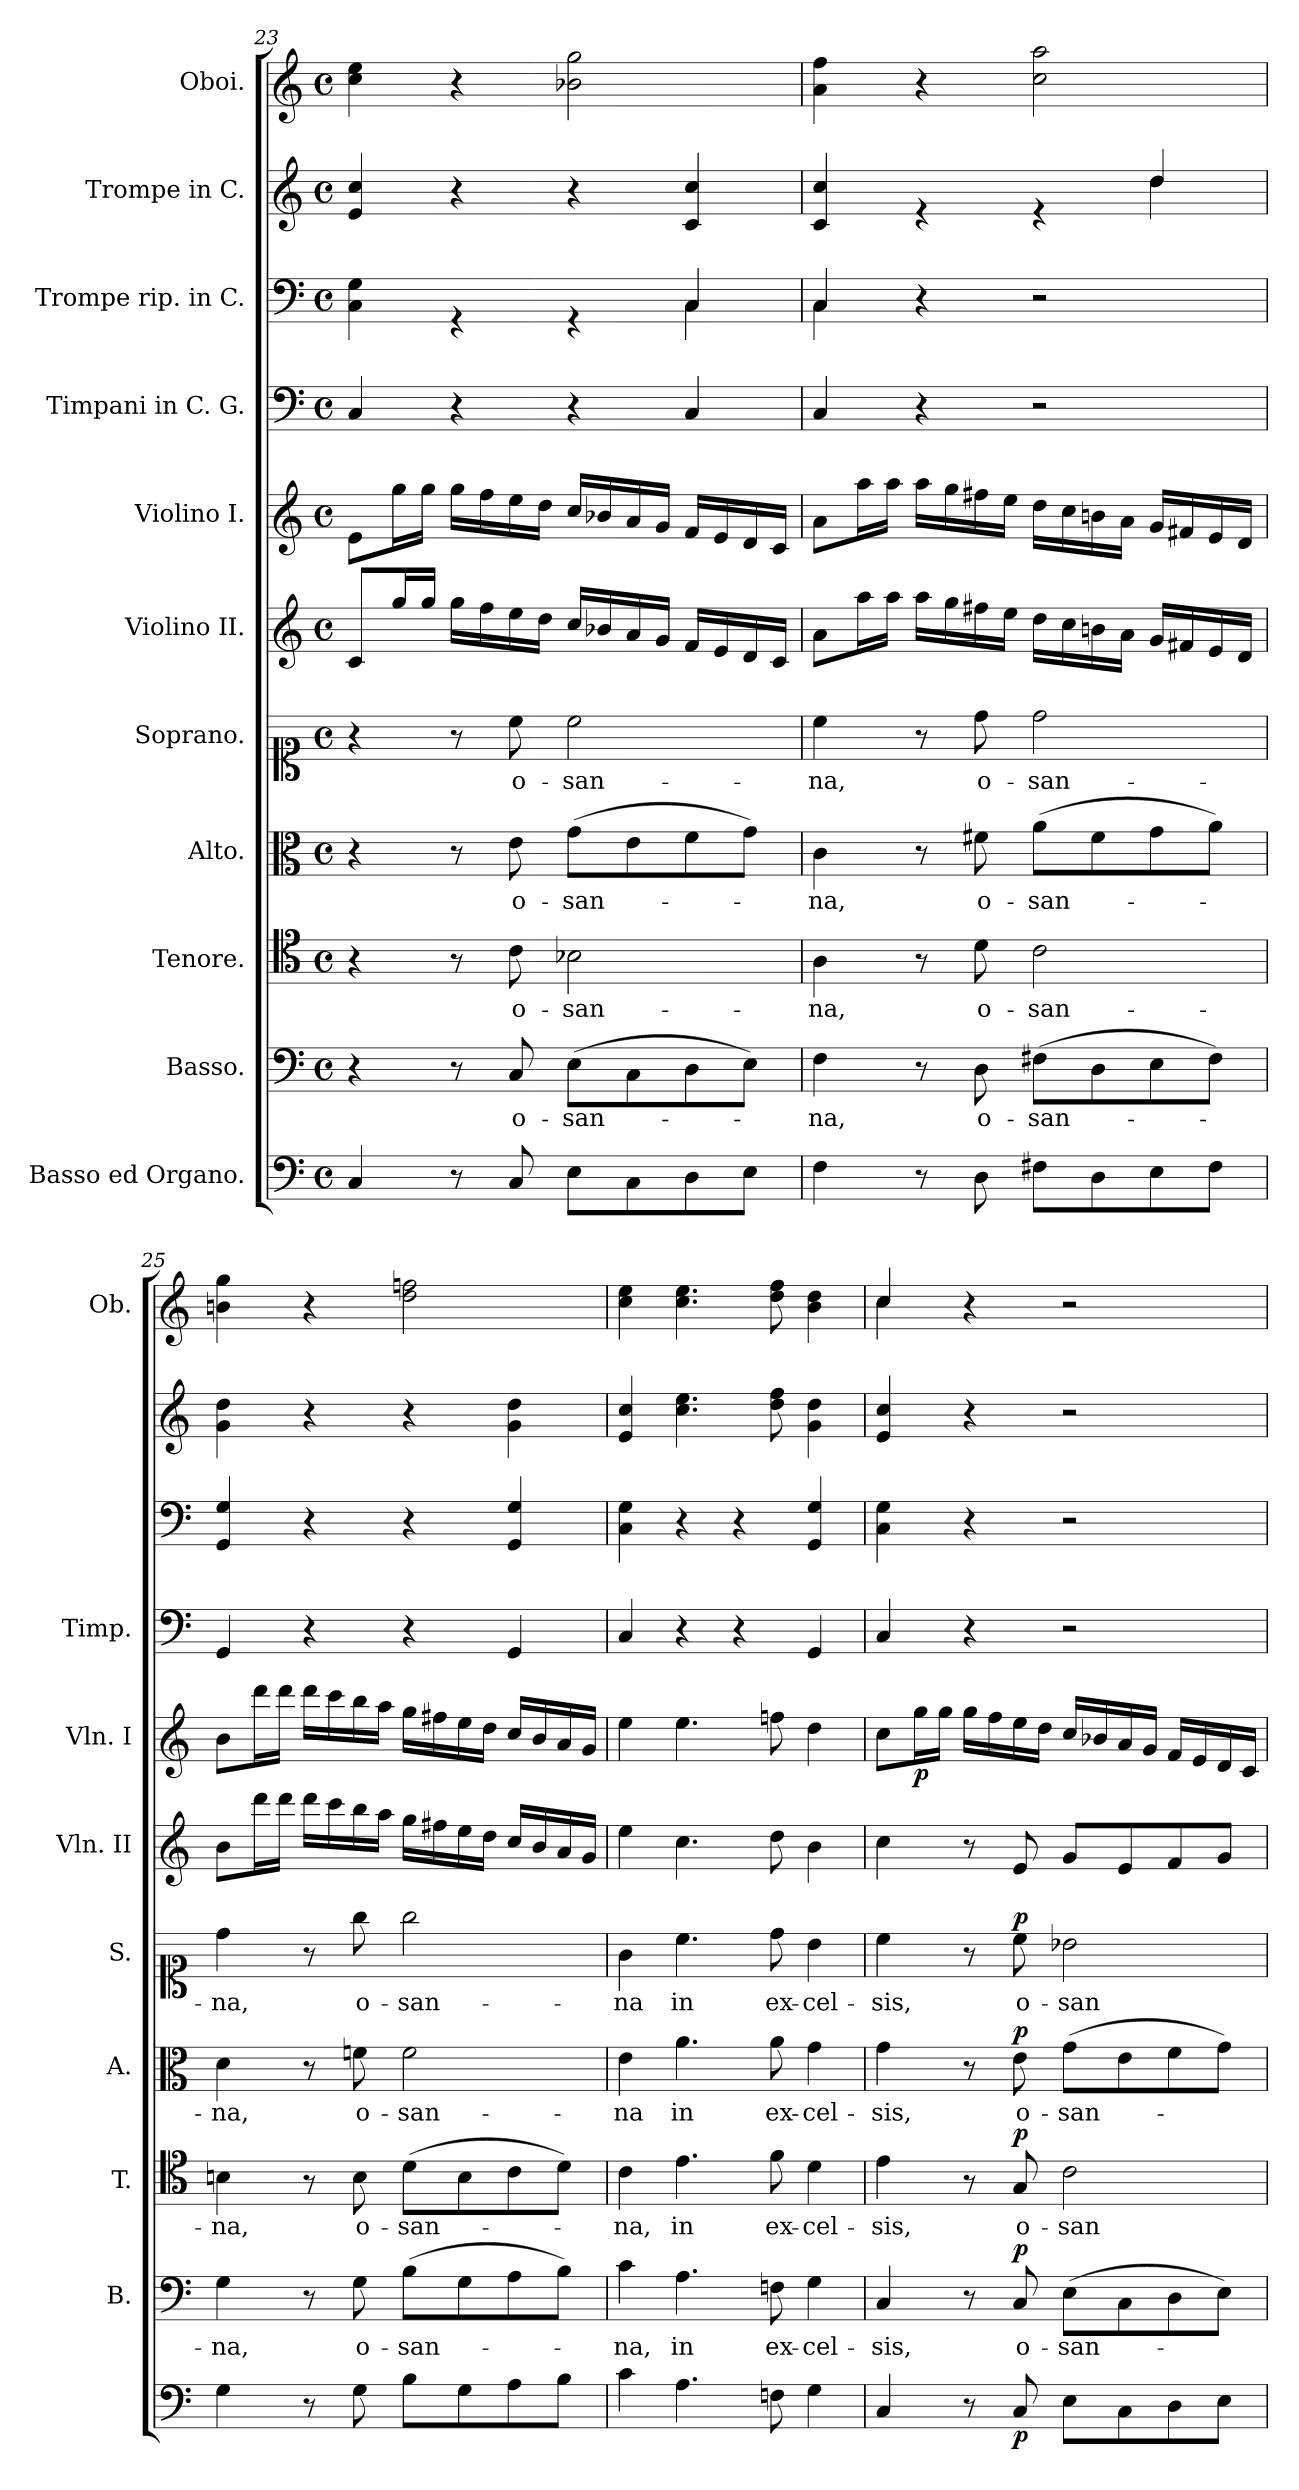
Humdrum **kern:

**kern	**dynam	**kern	**text	**dynam	**kern	**text	**dynam	**kern	**text	**dynam	**kern	**text	**dynam	**kern	**kern	**dynam	**kern	**kern	**kern	**kern
*part11	*part11	*part10	*part10	*part10	*part9	*part9	*part9	*part8	*part8	*part8	*part7	*part7	*part7	*part6	*part5	*part5	*part4	*part3	*part2	*part1
*staff11	*staff11	*staff10	*staff10	*staff10	*staff9	*staff9	*staff9	*staff8	*staff8	*staff8	*staff7	*staff7	*staff7	*staff6	*staff5	*staff5	*staff4	*staff3	*staff2	*staff1
*I"Basso ed  Organo.	*	*I"Basso.	*	*	*I"Tenore.	*	*	*I"Alto.	*	*	*I"Soprano.	*	*	*I"Violino II.	*I"Violino I.	*	*I"Timpani in C. G.	*I"Trompe rip. in C.	*I"Trompe in C.	*I"Oboi.
*	*	*I'B.	*	*	*I'T.	*	*	*I'A.	*	*	*I'S.	*	*	*I'Vln. II	*I'Vln. I	*	*I'Timp.	*	*	*I'Ob.
*clefF4	*	*clefF4	*	*	*clefC4	*	*	*clefC3	*	*	*clefC1	*	*	*clefG2	*clefG2	*	*clefF4	*clefF4	*clefG2	*clefG2
*k[]	*	*k[]	*	*	*k[]	*	*	*k[]	*	*	*k[]	*	*	*k[]	*k[]	*	*k[]	*k[]	*k[]	*k[]
*M4/4	*	*M4/4	*	*	*M4/4	*	*	*M4/4	*	*	*M4/4	*	*	*M4/4	*M4/4	*	*M4/4	*M4/4	*M4/4	*M4/4
*met(c)	*	*met(c)	*	*	*met(c)	*	*	*met(c)	*	*	*met(c)	*	*	*met(c)	*met(c)	*	*met(c)	*met(c)	*met(c)	*met(c)
=23	=23	=23	=23	=23	=23	=23	=23	=23	=23	=23	=23	=23	=23	=23	=23	=23	=23	=23	=23	=23
*	*	*	*	*	*	*	*	*	*	*	*	*	*	*	*	*	*	*^	*	*
4C/	.	4r	.	.	4r	.	.	4r	.	.	4r	.	.	8c/L	8e\L	.	4C/	4C\ 4G\	2.ryy	4e/ 4cc/	4cc\ 4ee\
.	.	.	.	.	.	.	.	.	.	.	.	.	.	16gg/L	16gg\L	.	.	.	.	.	.
.	.	.	.	.	.	.	.	.	.	.	.	.	.	16gg/JJ	16gg\JJ	.	.	.	.	.	.
8r	.	8r	.	.	8r	.	.	8r	.	.	8r	.	.	16gg\LL	16gg\LL	.	4r	4rGG	.	4r	4r
.	.	.	.	.	.	.	.	.	.	.	.	.	.	16ff\	16ff\	.	.	.	.	.	.
!	!	!	!LO:LY:b	!	!	!LO:LY:b	!	!	!LO:LY:b	!	!	!LO:LY:b	!	!	!	!	!	!	!	!	!
8C/	.	8C/	o-	.	8c\	o-	.	8e\	o-	.	8cc\	o-	.	16ee\	16ee\	.	.	.	.	.	.
.	.	.	.	.	.	.	.	.	.	.	.	.	.	16dd\JJ	16dd\JJ	.	.	.	.	.	.
!	!	!	!LO:LY:b	!	!	!LO:LY:b	!	!	!LO:LY:b	!	!	!LO:LY:b	!	!	!	!	!	!	!	!	!
8E\L	.	(>8E\L	-san-	.	2B-X\	-san-	.	(>8g\L	-san-	.	2cc\	-san-	.	16cc/LL	16cc/LL	.	4r	4rGG	.	4r	2b-X\ 2gg\
.	.	.	.	.	.	.	.	.	.	.	.	.	.	16b-X/	16b-X/	.	.	.	.	.	.
8C\	.	8C\	.	.	.	.	.	8e\	.	.	.	.	.	16a/	16a/	.	.	.	.	.	.
.	.	.	.	.	.	.	.	.	.	.	.	.	.	16g/JJ	16g/JJ	.	.	.	.	.	.
8D\	.	8D\	.	.	.	.	.	8f\	.	.	.	.	.	16f/LL	16f/LL	.	4C/	4C/	4C\	4c/ 4cc/	.
.	.	.	.	.	.	.	.	.	.	.	.	.	.	16e/	16e/	.	.	.	.	.	.
8E\J	.	8E\J)	.	.	.	.	.	8g\J)	.	.	.	.	.	16d/	16d/	.	.	.	.	.	.
.	.	.	.	.	.	.	.	.	.	.	.	.	.	16c/JJ	16c/JJ	.	.	.	.	.	.
=24	=24	=24	=24	=24	=24	=24	=24	=24	=24	=24	=24	=24	=24	=24	=24	=24	=24	=24	=24	=24	=24
!	!	!	!LO:LY:b	!	!	!LO:LY:b	!	!	!LO:LY:b	!	!	!LO:LY:b	!	!	!	!	!	!	!	!	!
*	*	*	*	*	*	*	*	*	*	*	*	*	*	*	*	*	*	*	*	*^	*
4F\	.	4F\	-na,	.	4A\	-na,	.	4c\	-na,	.	4cc\	-na,	.	8a\L	8a\L	.	4C/	4C/	4C\	4c/ 4cc/	2.ryy	4a\ 4ff\
.	.	.	.	.	.	.	.	.	.	.	.	.	.	16aa\L	16aa\L	.	.	.	.	.	.	.
.	.	.	.	.	.	.	.	.	.	.	.	.	.	16aa\JJ	16aa\JJ	.	.	.	.	.	.	.
8r	.	8r	.	.	8r	.	.	8r	.	.	8r	.	.	16aa\LL	16aa\LL	.	4r	4r	4ryy	4re	.	4r
.	.	.	.	.	.	.	.	.	.	.	.	.	.	16gg\	16gg\	.	.	.	.	.	.	.
!	!	!	!LO:LY:b	!	!	!LO:LY:b	!	!	!LO:LY:b	!	!	!LO:LY:b	!	!	!	!	!	!	!	!	!	!
8D\	.	8D\	o-	.	8d\	o-	.	8f#X\	o-	.	8dd\	o-	.	16ff#X\	16ff#X\	.	.	.	.	.	.	.
.	.	.	.	.	.	.	.	.	.	.	.	.	.	16ee\JJ	16ee\JJ	.	.	.	.	.	.	.
!	!	!	!LO:LY:b	!	!	!LO:LY:b	!	!	!LO:LY:b	!	!	!LO:LY:b	!	!	!	!	!	!	!	!	!	!
8F#X\L	.	(>8F#X\L	-san-	.	2c\	-san-	.	(>8a\L	-san-	.	2dd\	-san-	.	16dd\LL	16dd\LL	.	2r	2r	2ryy	4re	.	2cc\ 2aa\
.	.	.	.	.	.	.	.	.	.	.	.	.	.	16cc\	16cc\	.	.	.	.	.	.	.
8D\	.	8D\	.	.	.	.	.	8f#\	.	.	.	.	.	16bn\	16bn\	.	.	.	.	.	.	.
.	.	.	.	.	.	.	.	.	.	.	.	.	.	16a\JJ	16a\JJ	.	.	.	.	.	.	.
8E\	.	8E\	.	.	.	.	.	8g\	.	.	.	.	.	16g/LL	16g/LL	.	.	.	.	4dd/	4dd\	.
.	.	.	.	.	.	.	.	.	.	.	.	.	.	16f#X/	16f#X/	.	.	.	.	.	.	.
8F#\J	.	8F#\J)	.	.	.	.	.	8a\J)	.	.	.	.	.	16e/	16e/	.	.	.	.	.	.	.
.	.	.	.	.	.	.	.	.	.	.	.	.	.	16d/JJ	16d/JJ	.	.	.	.	.	.	.
*	*	*	*	*	*	*	*	*	*	*	*	*	*	*	*	*	*	*v	*v	*	*	*
*	*	*	*	*	*	*	*	*	*	*	*	*	*	*	*	*	*	*	*v	*v	*
=25	=25	=25	=25	=25	=25	=25	=25	=25	=25	=25	=25	=25	=25	=25	=25	=25	=25	=25	=25	=25
!	!	!	!LO:LY:b	!	!	!LO:LY:b	!	!	!LO:LY:b	!	!	!LO:LY:b	!	!	!	!	!	!	!	!
4G\	.	4G\	-na,	.	4Bn\	-na,	.	4d\	-na,	.	4dd\	-na,	.	8b\L	8b\L	.	4GG/	4GG/ 4G/	4g\ 4dd\	4bn\ 4gg\
.	.	.	.	.	.	.	.	.	.	.	.	.	.	16ddd\L	16ddd\L	.	.	.	.	.
.	.	.	.	.	.	.	.	.	.	.	.	.	.	16ddd\JJ	16ddd\JJ	.	.	.	.	.
8r	.	8r	.	.	8r	.	.	8r	.	.	8r	.	.	16ddd\LL	16ddd\LL	.	4r	4r	4r	4r
.	.	.	.	.	.	.	.	.	.	.	.	.	.	16ccc\	16ccc\	.	.	.	.	.
!	!	!	!LO:LY:b	!	!	!LO:LY:b	!	!	!LO:LY:b	!	!	!LO:LY:b	!	!	!	!	!	!	!	!
8G\	.	8G\	o-	.	8B\	o-	.	8fn\	o-	.	8gg\	o-	.	16bb\	16bb\	.	.	.	.	.
.	.	.	.	.	.	.	.	.	.	.	.	.	.	16aa\JJ	16aa\JJ	.	.	.	.	.
!	!	!	!LO:LY:b	!	!	!LO:LY:b	!	!	!LO:LY:b	!	!	!LO:LY:b	!	!	!	!	!	!	!	!
8B\L	.	(>8B\L	-san-	.	(>8d\L	-san-	.	2f\	-san-	.	2gg\	-san-	.	16gg\LL	16gg\LL	.	4r	4r	4r	2dd\ 2ffn\
.	.	.	.	.	.	.	.	.	.	.	.	.	.	16ff#X\	16ff#X\	.	.	.	.	.
8G\	.	8G\	.	.	8B\	.	.	.	.	.	.	.	.	16ee\	16ee\	.	.	.	.	.
.	.	.	.	.	.	.	.	.	.	.	.	.	.	16dd\JJ	16dd\JJ	.	.	.	.	.
8A\	.	8A\	.	.	8c\	.	.	.	.	.	.	.	.	16cc/LL	16cc/LL	.	4GG/	4GG/ 4G/	4g\ 4dd\	.
.	.	.	.	.	.	.	.	.	.	.	.	.	.	16b/	16b/	.	.	.	.	.
8B\J	.	8B\J)	.	.	8d\J)	.	.	.	.	.	.	.	.	16a/	16a/	.	.	.	.	.
.	.	.	.	.	.	.	.	.	.	.	.	.	.	16g/JJ	16g/JJ	.	.	.	.	.
=26	=26	=26	=26	=26	=26	=26	=26	=26	=26	=26	=26	=26	=26	=26	=26	=26	=26	=26	=26	=26
!	!	!	!LO:LY:b	!	!	!LO:LY:b	!	!	!LO:LY:b	!	!	!LO:LY:b	!	!	!	!	!	!	!	!
4c\	.	4c\	-na,	.	4c\	-na,	.	4e\	-na	.	4g\	-na	.	4ee\	4ee\	.	4C/	4C\ 4G\	4e/ 4cc/	4cc\ 4ee\
!	!	!	!LO:LY:b	!	!	!LO:LY:b	!	!	!LO:LY:b	!	!	!LO:LY:b	!	!	!	!	!	!	!	!
4.A\	.	4.A\	in	.	4.e\	in	.	4.a\	in	.	4.cc\	in	.	4.cc\	4.ee\	.	4r	4r	4.cc\ 4.ee\	4.cc\ 4.ee\
.	.	.	.	.	.	.	.	.	.	.	.	.	.	.	.	.	4r	4r	.	.
!	!	!	!LO:LY:b	!	!	!LO:LY:b	!	!	!LO:LY:b	!	!	!LO:LY:b	!	!	!	!	!	!	!	!
8Fn\	.	8Fn\	ex-	.	8f\	ex-	.	8a\	ex-	.	8dd\	ex-	.	8dd\	8ffn\	.	.	.	8dd\ 8ff\	8dd\ 8ff\
!	!	!	!LO:LY:b	!	!	!LO:LY:b	!	!	!LO:LY:b	!	!	!LO:LY:b	!	!	!	!	!	!	!	!
4G\	.	4G\	-cel-	.	4d\	-cel-	.	4g\	-cel-	.	4b\	-cel-	.	4b\	4dd\	.	4GG/	4GG/ 4G/	4g\ 4dd\	4b\ 4dd\
!!LO:LB:g=z
=27	=27	=27	=27	=27	=27	=27	=27	=27	=27	=27	=27	=27	=27	=27	=27	=27	=27	=27	=27	=27
!	!	!	!LO:LY:b	!	!	!LO:LY:b	!	!	!LO:LY:b	!	!	!LO:LY:b	!	!	!	!	!	!	!	!
*	*	*	*	*	*	*	*	*	*	*	*	*	*	*	*	*	*	*	*	*^
4C/	.	4C/	-sis,	.	4e\	-sis,	.	4g\	-sis,	.	4cc\	-sis,	.	4cc\	8cc\L	.	4C/	4C\ 4G\	4e/ 4cc/	4cc/	4cc\
!	!	!	!	!	!	!	!	!	!	!	!	!	!	!	!	!LO:DY:b	!	!	!	!	!
.	.	.	.	.	.	.	.	.	.	.	.	.	.	.	16gg\L	p	.	.	.	.	.
.	.	.	.	.	.	.	.	.	.	.	.	.	.	.	16gg\JJ	.	.	.	.	.	.
8r	.	8r	.	.	8r	.	.	8r	.	.	8r	.	.	8r	16gg\LL	.	4r	4r	4r	4r	4ryy
.	.	.	.	.	.	.	.	.	.	.	.	.	.	.	16ff\	.	.	.	.	.	.
!	!LO:DY:b	!	!LO:LY:b	!LO:DY:a	!	!LO:LY:b	!LO:DY:a	!	!LO:LY:b	!LO:DY:a	!	!LO:LY:b	!LO:DY:a	!	!	!	!	!	!	!	!
8C/	p	8C/	o-	p	8G/	o-	p	8e\	o-	p	8cc\	o-	p	8e/	16ee\	.	.	.	.	.	.
.	.	.	.	.	.	.	.	.	.	.	.	.	.	.	16dd\JJ	.	.	.	.	.	.
!	!	!	!LO:LY:b	!	!	!LO:LY:b	!	!	!LO:LY:b	!	!	!LO:LY:b	!	!	!	!	!	!	!	!	!
8E\L	.	(>8E\L	-san-	.	2c\	-san-	.	(>8g\L	-san-	.	2b-X\	-san-	.	8g/L	16cc/LL	.	2r	2r	2r	2r	2ryy
.	.	.	.	.	.	.	.	.	.	.	.	.	.	.	16b-X/	.	.	.	.	.	.
8C\	.	8C\	.	.	.	.	.	8e\	.	.	.	.	.	8e/	16a/	.	.	.	.	.	.
.	.	.	.	.	.	.	.	.	.	.	.	.	.	.	16g/JJ	.	.	.	.	.	.
8D\	.	8D\	.	.	.	.	.	8f\	.	.	.	.	.	8f/	16f/LL	.	.	.	.	.	.
.	.	.	.	.	.	.	.	.	.	.	.	.	.	.	16e/	.	.	.	.	.	.
8E\J	.	8E\J)	.	.	.	.	.	8g\J)	.	.	.	.	.	8g/J	16d/	.	.	.	.	.	.
.	.	.	.	.	.	.	.	.	.	.	.	.	.	.	16c/JJ	.	.	.	.	.	.
*	*	*	*	*	*	*	*	*	*	*	*	*	*	*	*	*	*	*	*	*v	*v
=	=	=	=	=	=	=	=	=	=	=	=	=	=	=	=	=	=	=	=	=
*-	*-	*-	*-	*-	*-	*-	*-	*-	*-	*-	*-	*-	*-	*-	*-	*-	*-	*-	*-	*-
